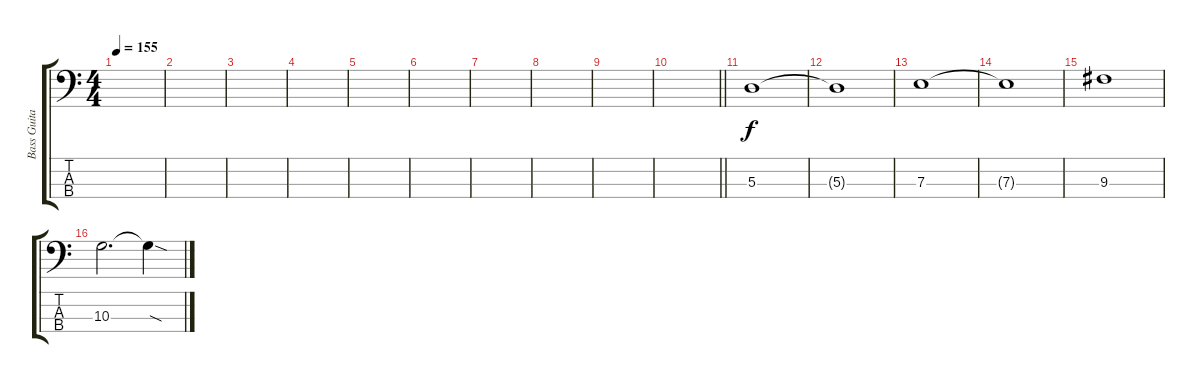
\track ("Bass Guitar" "Bass Guita") {instrument electricbassfinger}
\staff {score tabs}
\tuning (G2 D2 A1 E1) {hide}
\ts (4 4)
\tempo 155
\clef f4
\ks c
|
|
|
|
|
|
|
|
|
\barLineRight lightlight
|
5.3.1 |
5.3{t}.1 |
7.3.1 |
7.3{t}.1 |
9.3.1 |
10.3.2{d} 10.3{sod t}.4
